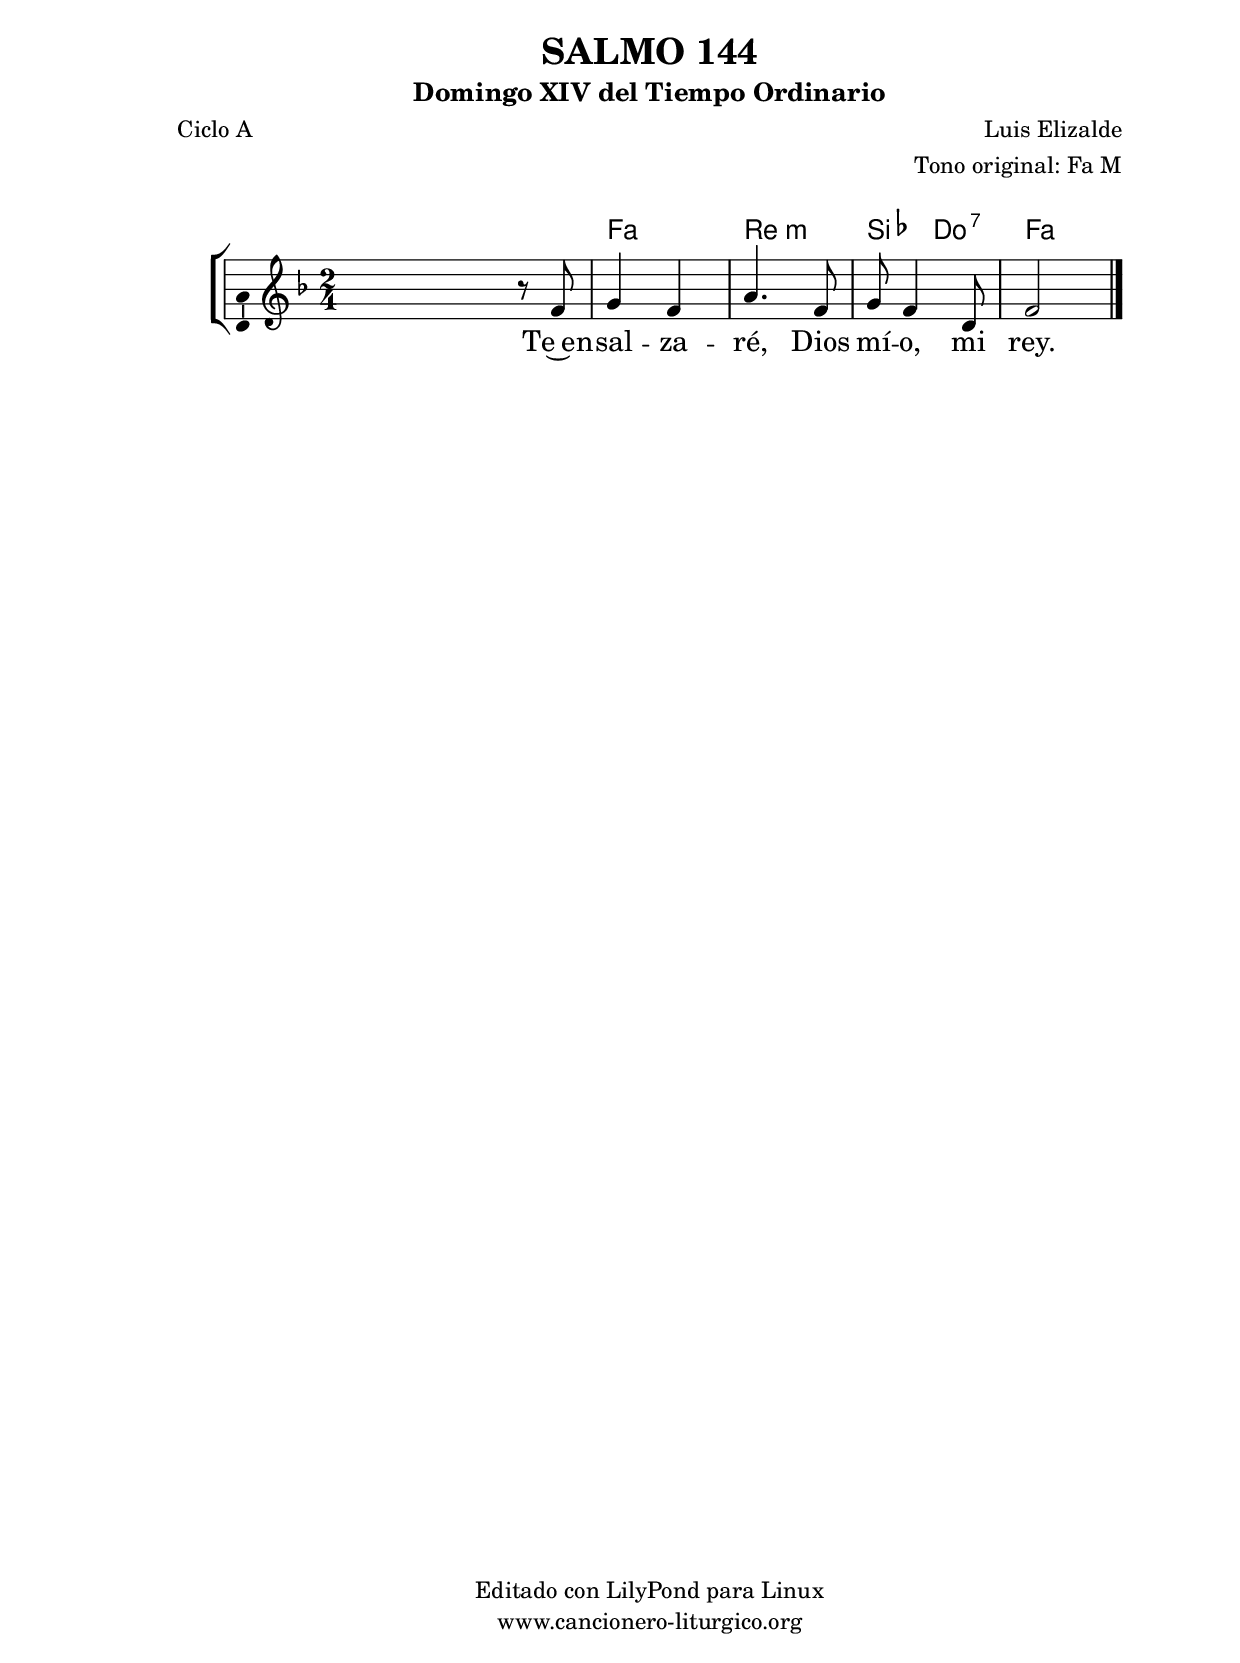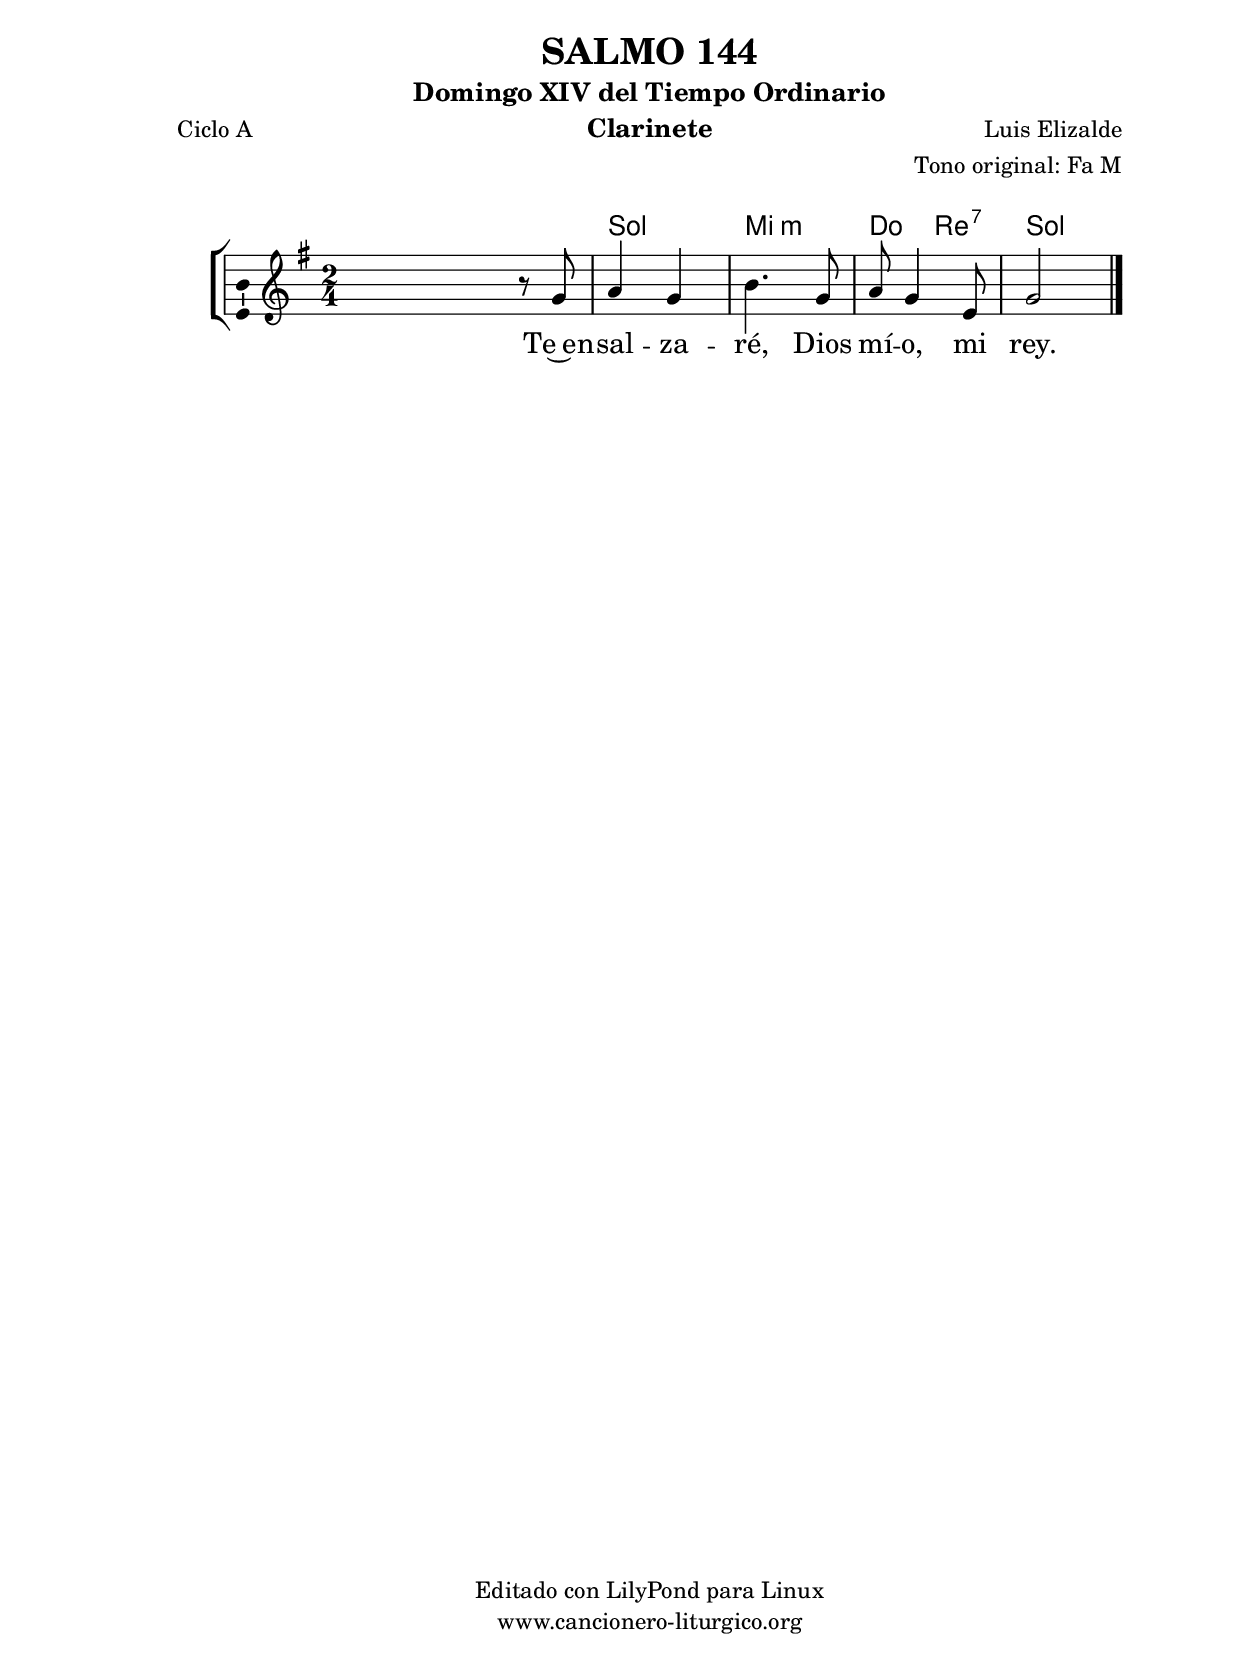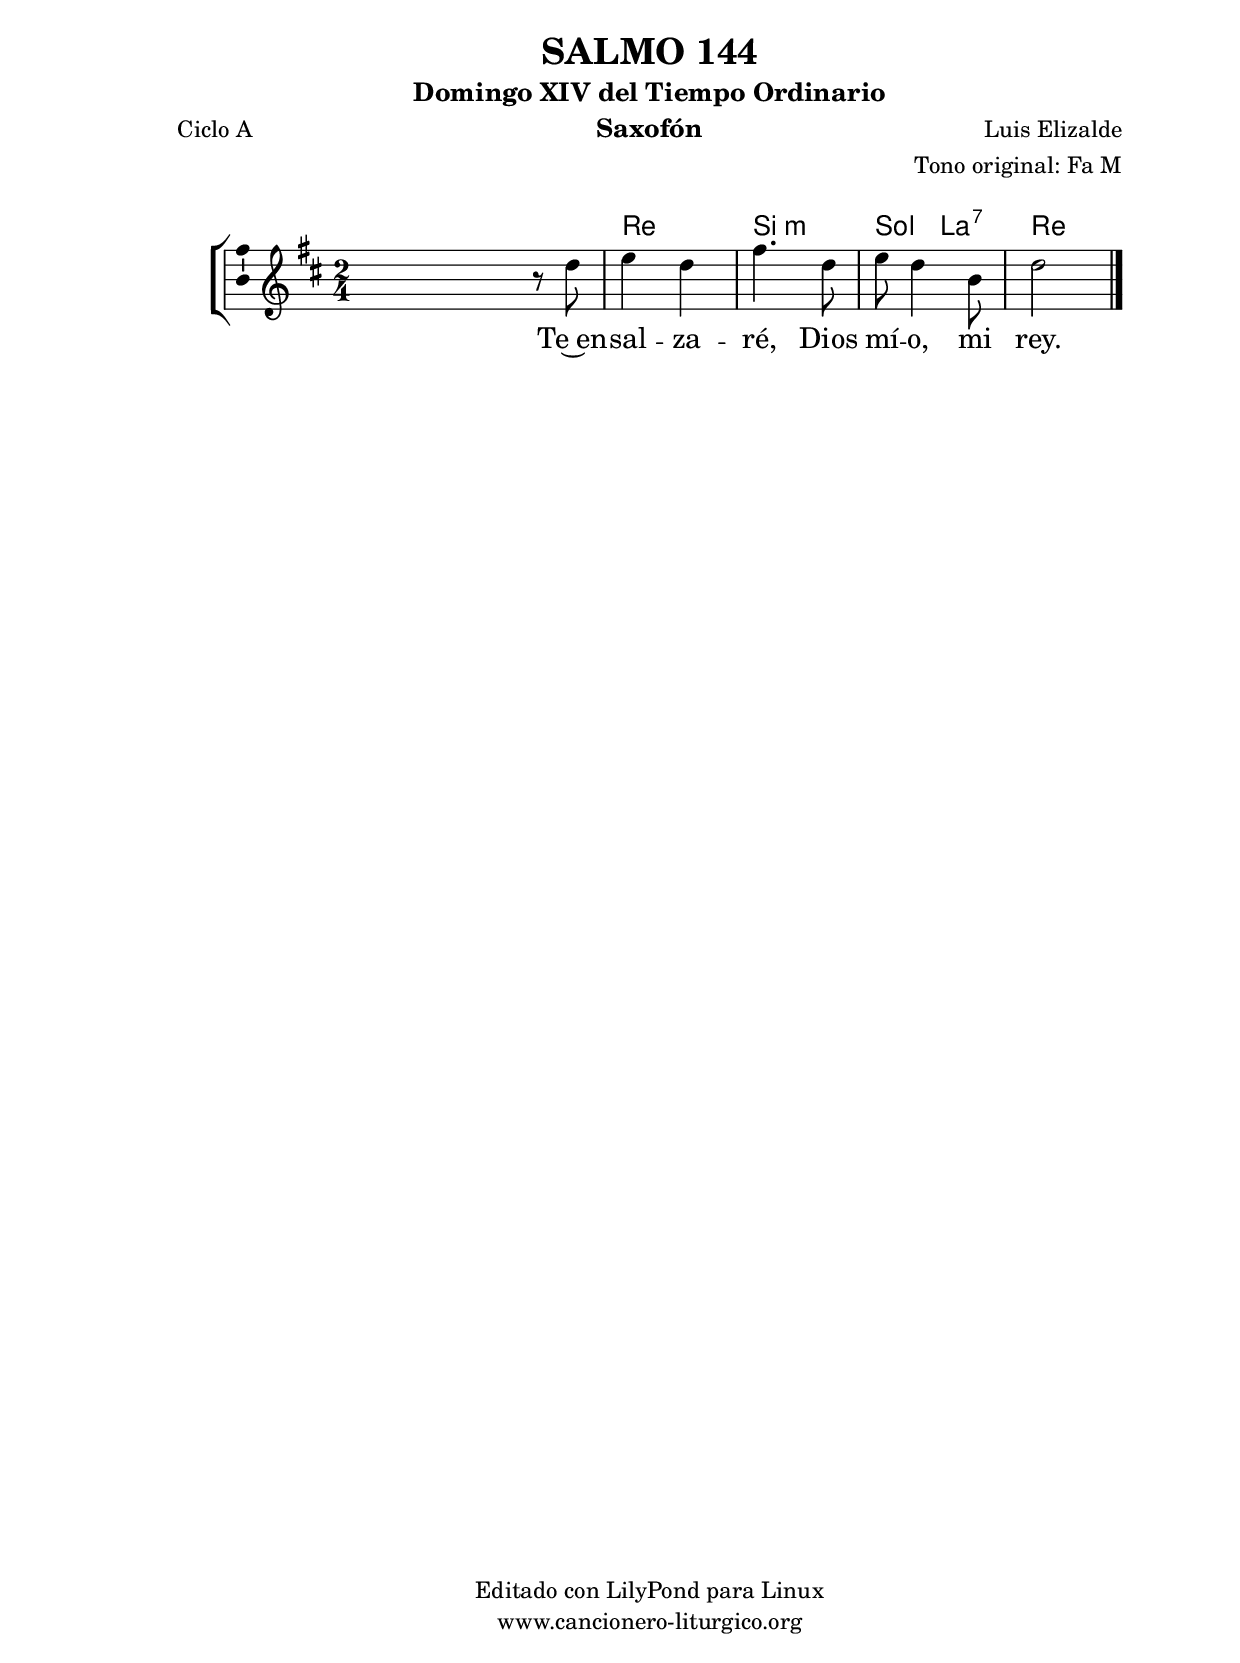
%
%para convertir .midi en .wav:
%timidity filename.midi -Ow -o finename.wav
%
%
%Para convertir de .wav a .mp3:
%lame -h -m j filename.wav
%
%
%para escuchar el midi:
%timidity nombrefichero.midi
%


%versión de lilypond para la que se ha escrito esta partitura:
\version "2.16.0"

	%Tamaño papel
	#(set-default-paper-size "a4")
	%Tamaño partitura
	#(set-global-staff-size 20)
	%No responde al pulsar sobre una nota
	#(ly:set-option 'point-and-click #f)

%parámetros del encabezamiento:
\header {
	title = "SALMO 144"
	subtitle = "Domingo XIV del Tiempo Ordinario"
	composer = "Luis Elizalde"
	poet = "Ciclo A"
	meter = ""
	arranger = "Tono original: Fa M"
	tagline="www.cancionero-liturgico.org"
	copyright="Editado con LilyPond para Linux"
	}

%parámetros asociados al papel:
\paper  {
	oddHeaderMarkup = \markup {\fill-line { \on-the-fly #not-first-page \fromproperty #'header:title \on-the-fly #not-first-page \fromproperty #'header:composer }}
	evenHeaderMarkup = \markup {\fill-line { \fromproperty #'header:composer \fromproperty #'header:title }}
	#(set-paper-size "a4")
	print-page-number = ##f
	first-page-number = 1
	print-first-page-number = ##f
%	head-separation = 3.0 \cm
	top-margin = 2.0 \cm
	bottom-margin = 0.5\cm
%%%	bottom-margin = -1.0\cm
	left-margin = 3.0 \cm
	line-width = 16.0 \cm 
	indent = 8\mm
	interscoreline = 2.\mm
	between-system-space = 15\mm
%	para que las partituras no llenen la hoja:
	ragged-bottom = ##t
%	idem para la última hoja:
	ragged-last-bottom = ##f
%	para que las partituras llenen el ancho del papel:
	ragged-last = ##f
	after-title-space = 2.5 \cm
%page-count=1
%system-count=8

	%Flexible Vertical Spacing
%	markup-markup-spacing =
%	#'((basic-distance . 15) (minimum-distance . 15) (padding . 3))
	markup-system-spacing =
	#'((basic-distance . 15) (minimum-distance . 15) (padding . 3))
	system-system-spacing =
	#'((basic-distance . 15) (minimum-distance . 15) (padding . 3))
	score-system-spacing =
	#'((basic-distance . 15) (minimum-distance . 15) (padding . 5))
%	top-system-spacing = % header
%	#'((basic-distance . 8) (minimum-distance . 0) (padding . 3))
%	top-markup-spacing =
%	#'((basic-distance . 20) (minimum-distance . 20) (padding . 3))
	last-bottom-spacing = % footer
	#'((basic-distance . 5) (minimum-distance . 5) (padding . 3))
%	score-markup-spacing =
%	#'((basic-distance . 16) (minimum-distance . 13) (padding . 3))

	}


%parámetros que afectan a toda la partitura:
global =  {
	%clave de sol (G):
	\clef G
	%armadura:
%	\transpose f a
	\key f \major
	\tempo 4=100
	\set Score.tempoHideNote = ##t
	}


acordes = {
	\italianChords
	\chordmode {
%	\transpose f a
{

s2
f2 d:m bes4 c:7 f2

	}
	}
}

melodia = 
%	\transpose f a
{
	\relative c'{

\time 2/4
s4 r8 f8
g4 f
a4. f8
g8 f4 d8
f2

	\bar "|."
	}
	}


texto = \lyricmode {
Te~en -- sal -- za -- ré, Dios mí -- o, mi rey.
	}


acordesStaff = \context ChordNames = acordesStaff <<
	\set chordChanges = ##t
	\acordes
	>>


vozStaff = \context Voice = vozStaff
\with {\consists "Ambitus_engraver"}
<<
%	\set Staff.instrumentName = ""
%	\set Staff.shortInstrumentName = ""
%	\set Staff.midiInstrument = #"clarinet"
%	\set Staff.midiInstrument = #"cello"
%	\set Staff.midiInstrument = #"flute"
	\set Staff.midiInstrument = #"electric guitar (jazz)"
%	\set Staff.midiInstrument = #"english horn"
%	\set Staff.midiInstrument = #"violin"
%	\set Staff.midiInstrument = #"glockenspiel"
	\set Staff.midiMinimumVolume = #0.7
	\set Staff.midiMaximumVolume = #0.9
	\global
	\melodia
	>>


textoStaff = \context Lyrics = textoStaff <<
	\lyricsto vozStaff \texto
	>>

\book {
	\score {
		\context ChoirStaff {
			\override StaffGroup.SystemStartBracket #'collapse-height = #1
			\override Score.SystemStartBar #'collapse-height = #1
			<<
			\acordesStaff
			\vozStaff
			\textoStaff
			>>
			}
		\layout {
	    		\context {
				\Lyrics
				\override LyricText #'font-size = #2
				}
	   		 \context {
				\Score
				%fontSize = #3
				\override StaffSymbol #'staff-space = #(magstep +3)
				%\override Beam #'thickness = #0.55
				%\override SpacingSpanner #'spacing-increment = #1.0
				%\override Slur #'height-limit = #1.5
				}
			}
		}
	\score {
		\unfoldRepeats
		\context ChoirStaff {
			<<
			\acordesStaff
			\vozStaff
			>>
			}
		\midi {
	  		\context {
	  			\Score
				tempoWholesPerMinute = #(ly:make-moment 70 4)
				}
			}
		}
	}

%Partitura para clarinete
#(define output-suffix "C")
\book {
	\header{
		instrument = "Clarinete"
		}
	\score {
		\context ChoirStaff {
			\override StaffGroup.SystemStartBracket #'collapse-height = #1
			\override Score.SystemStartBar #'collapse-height = #1
\transpose c d
			<<
			\acordesStaff
			\vozStaff
			\textoStaff
			>>
			}
		\layout {
	    		\context {
				\Lyrics
				\override LyricText #'font-size = #2
				}
	   		 \context {
				\Score
				%fontSize = #3
				\override StaffSymbol #'staff-space = #(magstep +3)
				%\override Beam #'thickness = #0.55
				%\override SpacingSpanner #'spacing-increment = #1.0
				%\override Slur #'height-limit = #1.5
				}
			}
		}
	}

%Partitura para saxofón
#(define output-suffix "S")
\book {
	\header{
		instrument = "Saxofón"
		}
	\score {
		\context ChoirStaff {
			\override StaffGroup.SystemStartBracket #'collapse-height = #1
			\override Score.SystemStartBar #'collapse-height = #1
\transpose c a
			<<
			\acordesStaff
			\vozStaff
			\textoStaff
			>>
			}
		\layout {
	    		\context {
				\Lyrics
				\override LyricText #'font-size = #2
				}
	   		 \context {
				\Score
				%fontSize = #3
				\override StaffSymbol #'staff-space = #(magstep +3)
				%\override Beam #'thickness = #0.55
				%\override SpacingSpanner #'spacing-increment = #1.0
				%\override Slur #'height-limit = #1.5
				}
			}
		}
	}

